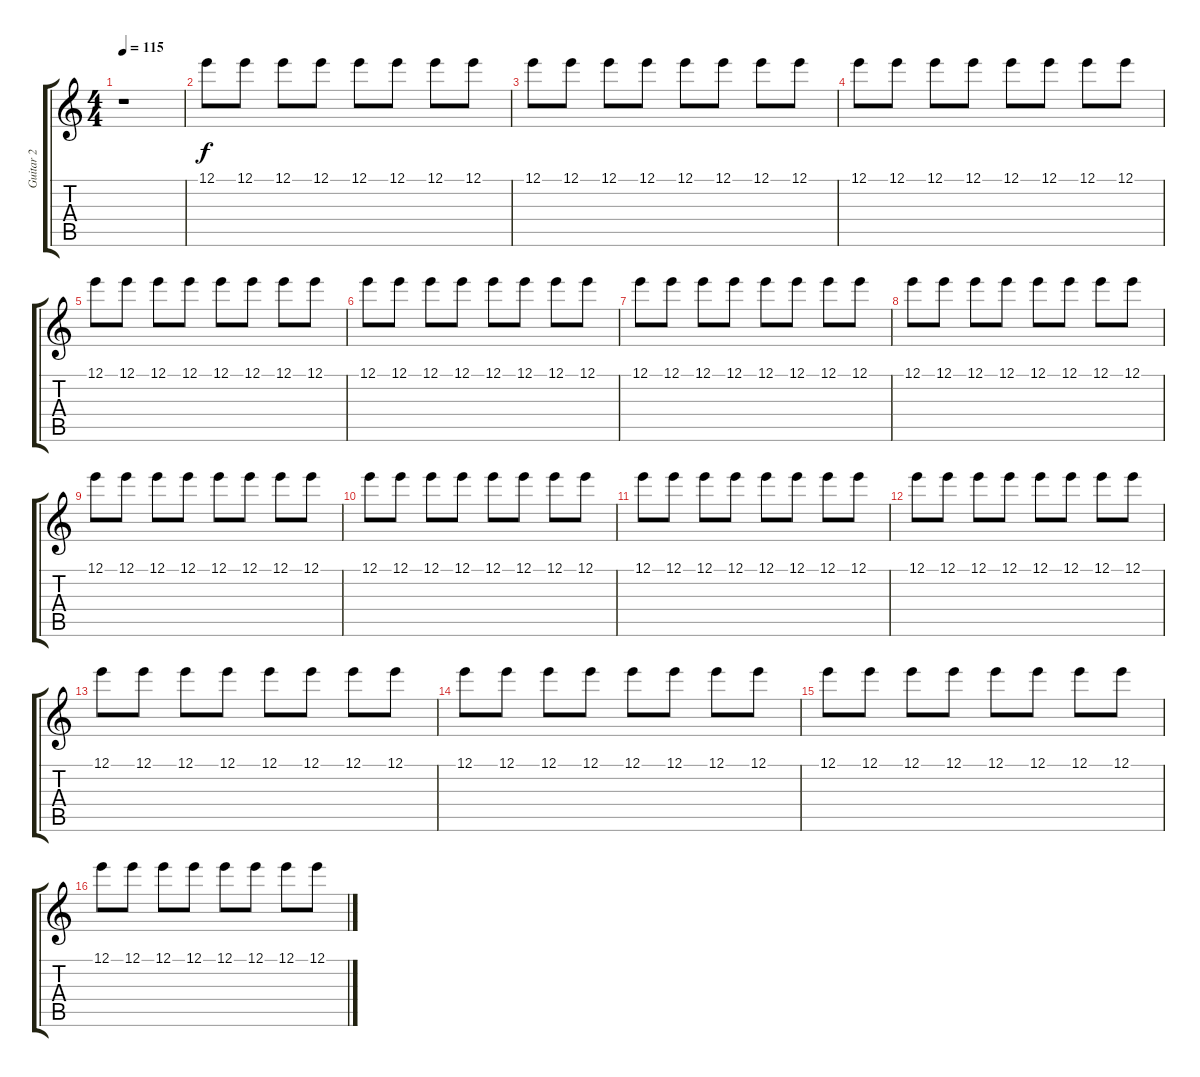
\track ("Guitar 2" "Guitar 2") {instrument electricguitarclean}
\staff {score tabs}
\tuning (E4 B3 G3 D3 A2 D2) {hide}
\ts (4 4)
\tempo 115
\clef g2
\ks c
r.1{dy f instrument electricguitarclean} |
12.1.8 12.1.8 12.1.8 12.1.8 12.1.8 12.1.8 12.1.8 12.1.8 |
12.1.8 12.1.8 12.1.8 12.1.8 12.1.8 12.1.8 12.1.8 12.1.8 |
12.1.8 12.1.8 12.1.8 12.1.8 12.1.8 12.1.8 12.1.8 12.1.8 |
12.1.8 12.1.8 12.1.8 12.1.8 12.1.8 12.1.8 12.1.8 12.1.8 |
12.1.8 12.1.8 12.1.8 12.1.8 12.1.8 12.1.8 12.1.8 12.1.8 |
12.1.8 12.1.8 12.1.8 12.1.8 12.1.8 12.1.8 12.1.8 12.1.8 |
12.1.8 12.1.8 12.1.8 12.1.8 12.1.8 12.1.8 12.1.8 12.1.8 |
12.1.8 12.1.8 12.1.8 12.1.8 12.1.8 12.1.8 12.1.8 12.1.8 |
12.1.8 12.1.8 12.1.8 12.1.8 12.1.8 12.1.8 12.1.8 12.1.8 |
12.1.8 12.1.8 12.1.8 12.1.8 12.1.8 12.1.8 12.1.8 12.1.8 |
12.1.8 12.1.8 12.1.8 12.1.8 12.1.8 12.1.8 12.1.8 12.1.8 |
12.1.8 12.1.8 12.1.8 12.1.8 12.1.8 12.1.8 12.1.8 12.1.8 |
12.1.8 12.1.8 12.1.8 12.1.8 12.1.8 12.1.8 12.1.8 12.1.8 |
12.1.8 12.1.8 12.1.8 12.1.8 12.1.8 12.1.8 12.1.8 12.1.8 |
12.1.8 12.1.8 12.1.8 12.1.8 12.1.8 12.1.8 12.1.8 12.1.8
